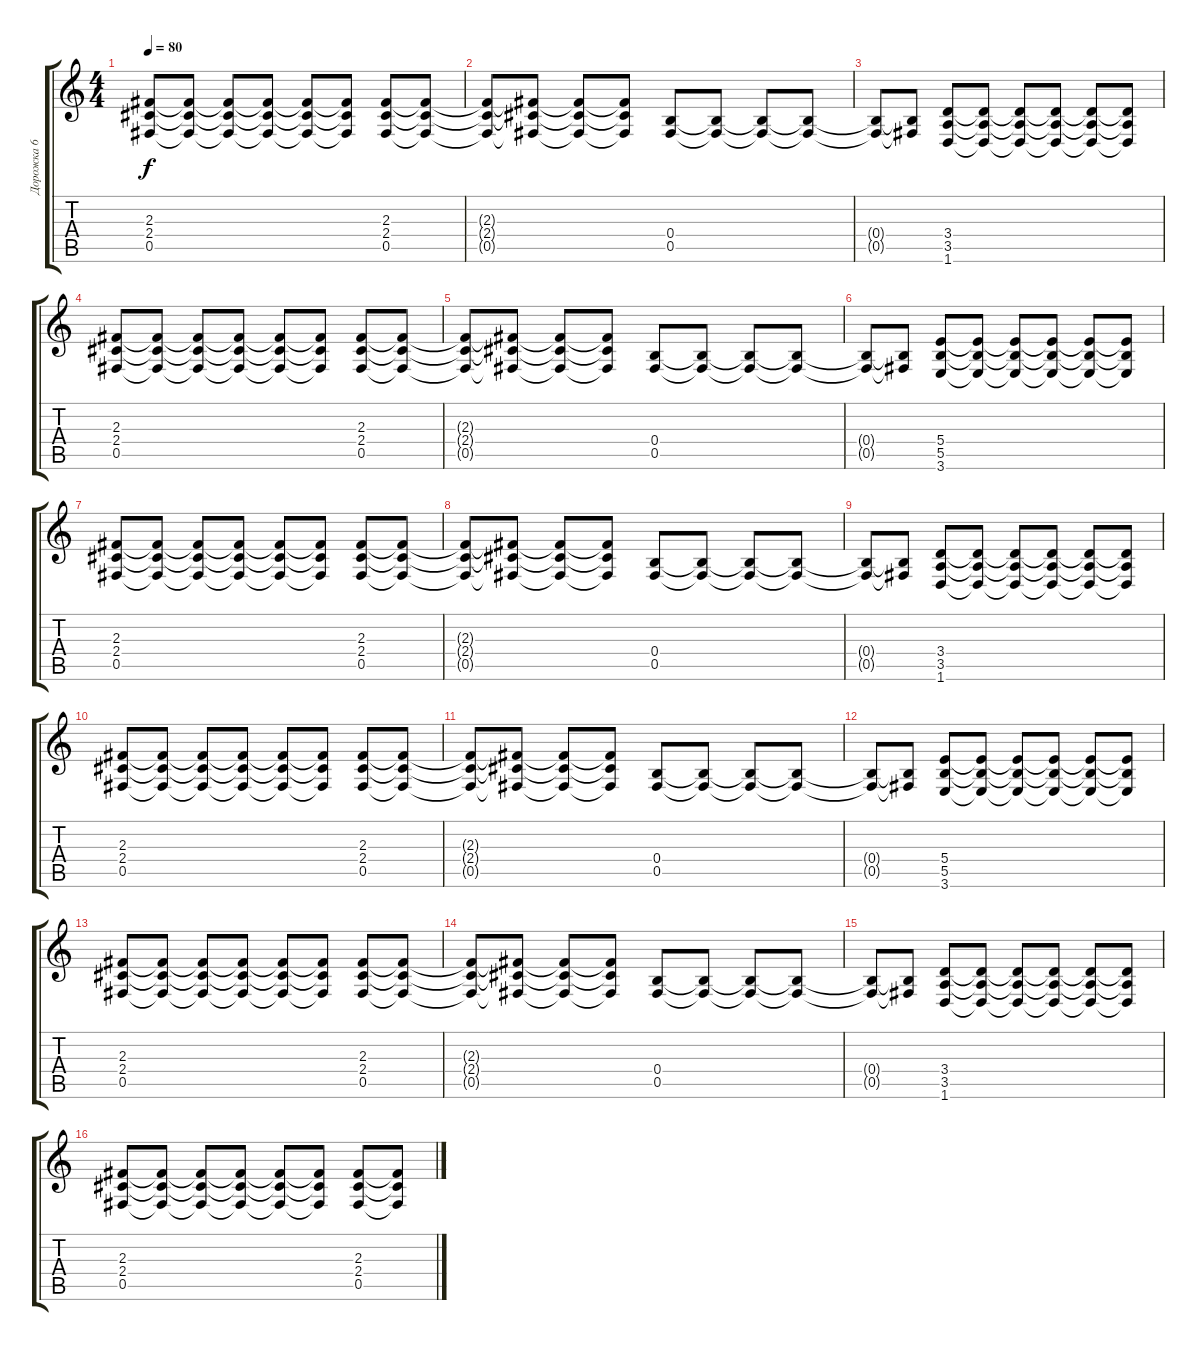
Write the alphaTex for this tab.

\track ("Дорожка 6" "Дорожка 6") {instrument overdrivenguitar}
\staff {score tabs}
\tuning (Db4 Ab3 E3 B2 Gb2 Db2) {hide}
\ts (4 4)
\tempo 80
\clef g2
\ks c
(2.3 2.4 0.5).8{dy f} (2.3{t} 2.4{t} 0.5{t}).8 (2.3{t} 2.4{t} 0.5{t}).8 (2.3{t} 2.4{t} 0.5{t}).8 (2.3{t} 2.4{t} 0.5{t}).8 (2.3{t} 2.4{t} 0.5{t}).8 (2.3 2.4 0.5).8 (2.3{t} 2.4{t} 0.5{t}).8 |
(2.3{t} 2.4{t} 0.5{t}).8 (2.3{t} 2.4{t} 0.5{t}).8 (2.3{t} 2.4{t} 0.5{t}).8 (2.3{t} 2.4{t} 0.5{t}).8 (0.4 0.5).8 (0.4{t} 0.5{t}).8 (0.4{t} 0.5{t}).8 (0.4{t} 0.5{t}).8 |
(0.4{t} 0.5{t}).8 (0.4{t} 0.5{t}).8 (3.4 3.5 1.6).8 (3.4{t} 3.5{t} 1.6{t}).8 (3.4{t} 3.5{t} 1.6{t}).8 (3.4{t} 3.5{t} 1.6{t}).8 (3.4{t} 3.5{t} 1.6{t}).8 (3.4{t} 3.5{t} 1.6{t}).8 |
(2.3 2.4 0.5).8 (2.3{t} 2.4{t} 0.5{t}).8 (2.3{t} 2.4{t} 0.5{t}).8 (2.3{t} 2.4{t} 0.5{t}).8 (2.3{t} 2.4{t} 0.5{t}).8 (2.3{t} 2.4{t} 0.5{t}).8 (2.3 2.4 0.5).8 (2.3{t} 2.4{t} 0.5{t}).8 |
(2.3{t} 2.4{t} 0.5{t}).8 (2.3{t} 2.4{t} 0.5{t}).8 (2.3{t} 2.4{t} 0.5{t}).8 (2.3{t} 2.4{t} 0.5{t}).8 (0.4 0.5).8 (0.4{t} 0.5{t}).8 (0.4{t} 0.5{t}).8 (0.4{t} 0.5{t}).8 |
(0.4{t} 0.5{t}).8 (0.4{t} 0.5{t}).8 (5.4 5.5 3.6).8 (5.4{t} 5.5{t} 3.6{t}).8 (5.4{t} 5.5{t} 3.6{t}).8 (5.4{t} 5.5{t} 3.6{t}).8 (5.4{t} 5.5{t} 3.6{t}).8 (5.4{t} 5.5{t} 3.6{t}).8 |
(2.3 2.4 0.5).8 (2.3{t} 2.4{t} 0.5{t}).8 (2.3{t} 2.4{t} 0.5{t}).8 (2.3{t} 2.4{t} 0.5{t}).8 (2.3{t} 2.4{t} 0.5{t}).8 (2.3{t} 2.4{t} 0.5{t}).8 (2.3 2.4 0.5).8 (2.3{t} 2.4{t} 0.5{t}).8 |
(2.3{t} 2.4{t} 0.5{t}).8 (2.3{t} 2.4{t} 0.5{t}).8 (2.3{t} 2.4{t} 0.5{t}).8 (2.3{t} 2.4{t} 0.5{t}).8 (0.4 0.5).8 (0.4{t} 0.5{t}).8 (0.4{t} 0.5{t}).8 (0.4{t} 0.5{t}).8 |
(0.4{t} 0.5{t}).8 (0.4{t} 0.5{t}).8 (3.4 3.5 1.6).8 (3.4{t} 3.5{t} 1.6{t}).8 (3.4{t} 3.5{t} 1.6{t}).8 (3.4{t} 3.5{t} 1.6{t}).8 (3.4{t} 3.5{t} 1.6{t}).8 (3.4{t} 3.5{t} 1.6{t}).8 |
(2.3 2.4 0.5).8 (2.3{t} 2.4{t} 0.5{t}).8 (2.3{t} 2.4{t} 0.5{t}).8 (2.3{t} 2.4{t} 0.5{t}).8 (2.3{t} 2.4{t} 0.5{t}).8 (2.3{t} 2.4{t} 0.5{t}).8 (2.3 2.4 0.5).8 (2.3{t} 2.4{t} 0.5{t}).8 |
(2.3{t} 2.4{t} 0.5{t}).8 (2.3{t} 2.4{t} 0.5{t}).8 (2.3{t} 2.4{t} 0.5{t}).8 (2.3{t} 2.4{t} 0.5{t}).8 (0.4 0.5).8 (0.4{t} 0.5{t}).8 (0.4{t} 0.5{t}).8 (0.4{t} 0.5{t}).8 |
(0.4{t} 0.5{t}).8 (0.4{t} 0.5{t}).8 (5.4 5.5 3.6).8 (5.4{t} 5.5{t} 3.6{t}).8 (5.4{t} 5.5{t} 3.6{t}).8 (5.4{t} 5.5{t} 3.6{t}).8 (5.4{t} 5.5{t} 3.6{t}).8 (5.4{t} 5.5{t} 3.6{t}).8 |
(2.3 2.4 0.5).8 (2.3{t} 2.4{t} 0.5{t}).8 (2.3{t} 2.4{t} 0.5{t}).8 (2.3{t} 2.4{t} 0.5{t}).8 (2.3{t} 2.4{t} 0.5{t}).8 (2.3{t} 2.4{t} 0.5{t}).8 (2.3 2.4 0.5).8 (2.3{t} 2.4{t} 0.5{t}).8 |
(2.3{t} 2.4{t} 0.5{t}).8 (2.3{t} 2.4{t} 0.5{t}).8 (2.3{t} 2.4{t} 0.5{t}).8 (2.3{t} 2.4{t} 0.5{t}).8 (0.4 0.5).8 (0.4{t} 0.5{t}).8 (0.4{t} 0.5{t}).8 (0.4{t} 0.5{t}).8 |
(0.4{t} 0.5{t}).8 (0.4{t} 0.5{t}).8 (3.4 3.5 1.6).8 (3.4{t} 3.5{t} 1.6{t}).8 (3.4{t} 3.5{t} 1.6{t}).8 (3.4{t} 3.5{t} 1.6{t}).8 (3.4{t} 3.5{t} 1.6{t}).8 (3.4{t} 3.5{t} 1.6{t}).8 |
(2.3 2.4 0.5).8 (2.3{t} 2.4{t} 0.5{t}).8 (2.3{t} 2.4{t} 0.5{t}).8 (2.3{t} 2.4{t} 0.5{t}).8 (2.3{t} 2.4{t} 0.5{t}).8 (2.3{t} 2.4{t} 0.5{t}).8 (2.3 2.4 0.5).8 (2.3{t} 2.4{t} 0.5{t}).8
